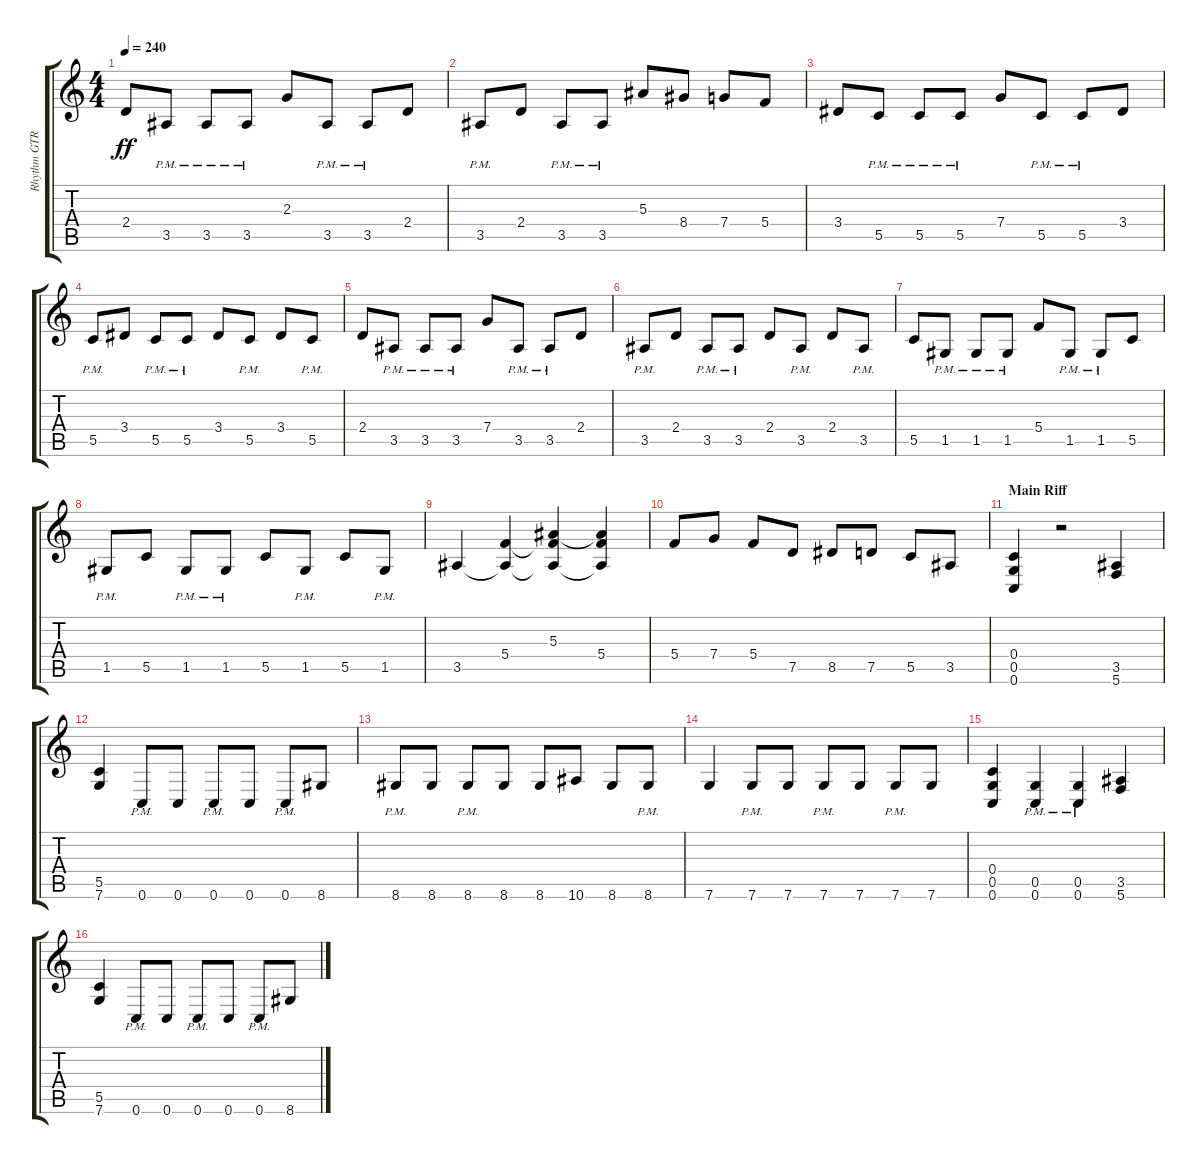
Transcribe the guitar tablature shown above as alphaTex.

\track ("Rhythm GTR 1" "Rhythm GTR") {instrument overdrivenguitar}
\staff {score tabs}
\tuning (D4 A3 F3 C3 G2 C2) {hide}
\ts (4 4)
\tempo 240
\clef g2
\ks aminor
2.4.8{dy ff} 3.5{pm}.8 3.5{pm}.8 3.5{pm}.8 2.3.8 3.5{pm}.8 3.5{pm}.8 2.4.8 |
3.5{pm}.8 2.4.8 3.5{pm}.8 3.5{pm}.8 5.3.8 8.4.8 7.4.8 5.4.8 |
3.4.8 5.5{pm}.8 5.5{pm}.8 5.5{pm}.8 7.4.8 5.5{pm}.8 5.5{pm}.8 3.4.8 |
5.5{pm}.8 3.4.8 5.5{pm}.8 5.5{pm}.8 3.4.8 5.5{pm}.8 3.4.8 5.5{pm}.8 |
2.4.8 3.5{pm}.8 3.5{pm}.8 3.5{pm}.8 7.4.8 3.5{pm}.8 3.5{pm}.8 2.4.8 |
3.5{pm}.8 2.4.8 3.5{pm}.8 3.5{pm}.8 2.4.8 3.5{pm}.8 2.4.8 3.5{pm}.8 |
5.5.8 1.5{pm}.8 1.5{pm}.8 1.5{pm}.8 5.4.8 1.5{pm}.8 1.5{pm}.8 5.5.8 |
1.5{pm}.8 5.5.8 1.5{pm}.8 1.5{pm}.8 5.5.8 1.5{pm}.8 5.5.8 1.5{pm}.8 |
3.5.4 (5.4 3.5{t}).4 (5.3 5.4{t} 3.5{t}).4 (5.3{t} 5.4 3.5{t}).4 |
5.4.8 7.4.8 5.4.8 7.5.8 8.5.8 7.5.8 5.5.8 3.5.8 |
\section ("" "Main Riff")
(0.4 0.5 0.6).4 r.2 (3.5 5.6).4 |
(5.5 7.6).4 0.6{pm}.8 0.6.8 0.6{pm}.8 0.6.8 0.6{pm}.8 8.6.8 |
8.6{pm}.8 8.6.8 8.6{pm}.8 8.6.8 8.6.8 10.6.8 8.6.8 8.6{pm}.8 |
7.6.4 7.6{pm}.8 7.6.8 7.6{pm}.8 7.6.8 7.6{pm}.8 7.6.8 |
(0.4 0.5 0.6).4 (0.5{pm} 0.6{pm}).4 (0.5{pm} 0.6{pm}).4 (3.5 5.6).4 |
(5.5 7.6).4 0.6{pm}.8 0.6.8 0.6{pm}.8 0.6.8 0.6{pm}.8 8.6.8
